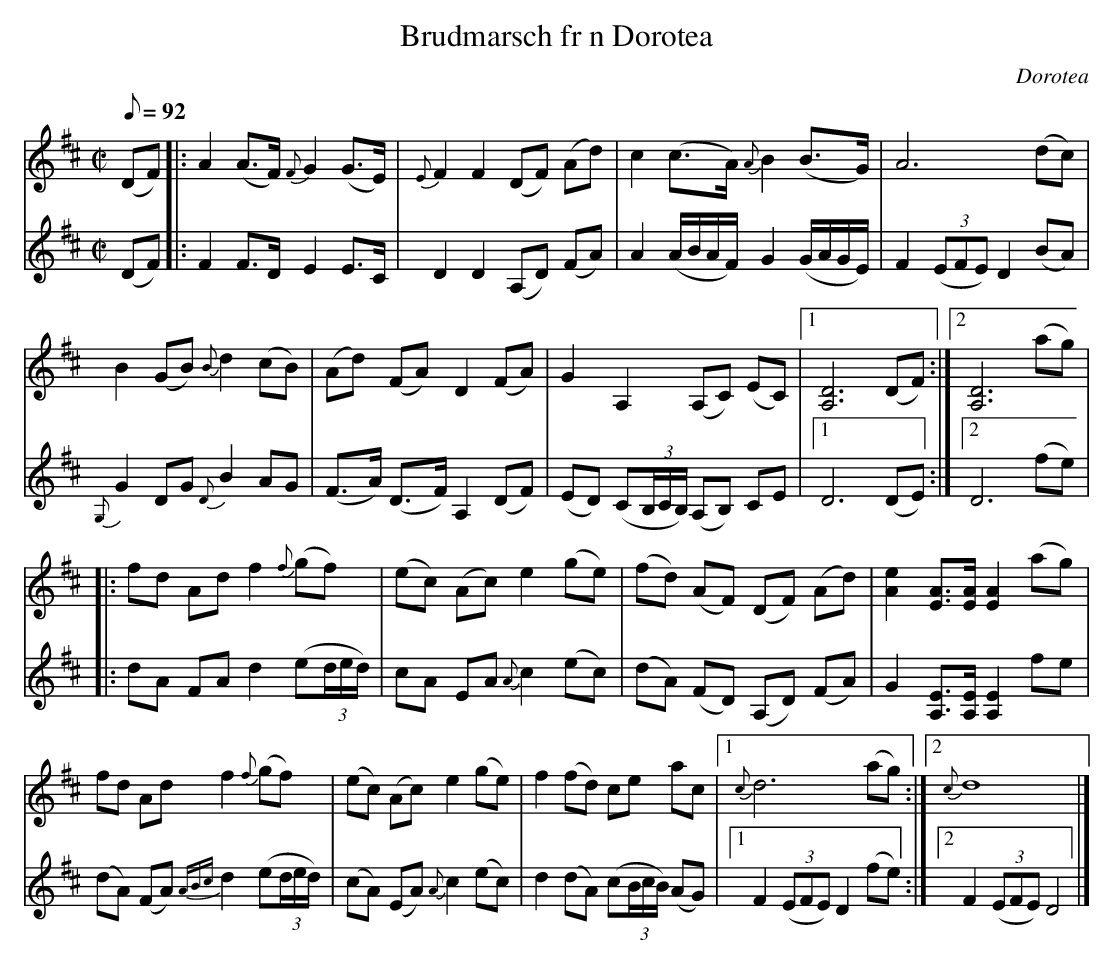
X:1
T: Brudmarsch fr n Dorotea
O: Dorotea
M: C|
L: 1/8
Q: 92
K: D
V:1
(DF) |: A2(A>F) {F}G2(G>E) | {E}F2F2 (DF) (Ad) | c2(c>A) {A}B2(B>G) | A6(dc) |
B2(GB) {B}d2(cB) | (Ad) (FA) D2(FA) | G2A,2 (A,C) (EC) |1 [A,D]6(DF) :|2 [A,D]6(ag) |
|: fd Ad f2{f}(gf) | (ec) (Ac) e2(ge) | (fd) (AF) (DF) (Ad) | [Ae]2[EA]>[EA] [EA]2(ag) |
fd Ad f2{f}(gf) | (ec) (Ac) e2(ge) | f2 (fd) ce ac |1 {c}d6(ag) :|2 {c}d8 |]
V:2
(DF) |: F2F>D E2E>C | D2D2 (A,D) (FA) | A2(A/B/A/F/) G2(G/A/G/E/) | F2 (3(EFE) D2(BA) |
{G,}G2DG {D}B2AG | (F>A) (D>F) A,2(DF) | (ED) (C(3B,/C/B,/) (A,B,) CE |1 D6(DE) :|2 D6(fe) |
|: dA FA d2 (e(3d/e/d/) | cA EA {A}c2(ec) | (dA) (FD) (A,D) (FA) | G2[A,E]>[A,E] [A,E]2fe |
(dA) (FA) {ABc}d2(e(3d/e/d/) | (cA) (EA) {A}c2(ec) | d2(dA) (c(3B/c/B/) (AG) |1 F2((3EFE) D2(fe) :|2 F2((3EFE) D4 |]
